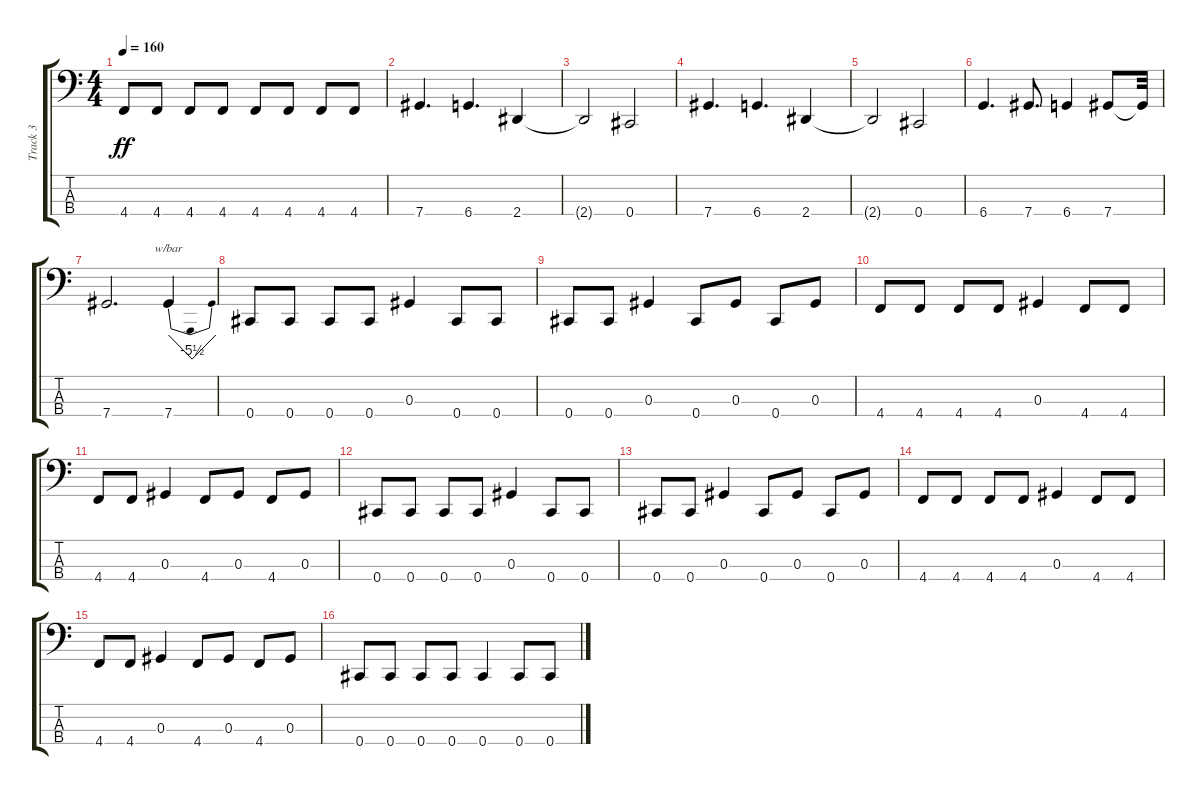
\track ("Track 3" "Track 3") {instrument electricbassfinger}
\staff {score tabs}
\tuning (Gb2 Db2 Ab1 Db1) {hide}
\ts (4 4)
\tempo 160
\clef f4
\ks c
4.4.8{dy ff} 4.4.8 4.4.8 4.4.8 4.4.8 4.4.8 4.4.8 4.4.8 |
7.4.4{d} 6.4.4{d} 2.4.4 |
2.4{t}.2 0.4.2 |
7.4.4{d} 6.4.4{d} 2.4.4 |
2.4{t}.2 0.4.2 |
6.4.4{d} 7.4.8{d} 6.4.4 7.4.8 7.4{t}.32 |
7.4.2{d} 7.4.4{tbe (dip default 0 0 30 -22 60 0)} |
0.4.8 0.4.8 0.4.8 0.4.8 0.3.4 0.4.8 0.4.8 |
0.4.8 0.4.8 0.3.4 0.4.8 0.3.8 0.4.8 0.3.8 |
4.4.8 4.4.8 4.4.8 4.4.8 0.3.4 4.4.8 4.4.8 |
4.4.8 4.4.8 0.3.4 4.4.8 0.3.8 4.4.8 0.3.8 |
0.4.8 0.4.8 0.4.8 0.4.8 0.3.4 0.4.8 0.4.8 |
0.4.8 0.4.8 0.3.4 0.4.8 0.3.8 0.4.8 0.3.8 |
4.4.8 4.4.8 4.4.8 4.4.8 0.3.4 4.4.8 4.4.8 |
4.4.8 4.4.8 0.3.4 4.4.8 0.3.8 4.4.8 0.3.8 |
0.4.8 0.4.8 0.4.8 0.4.8 0.4.4 0.4.8 0.4.8
